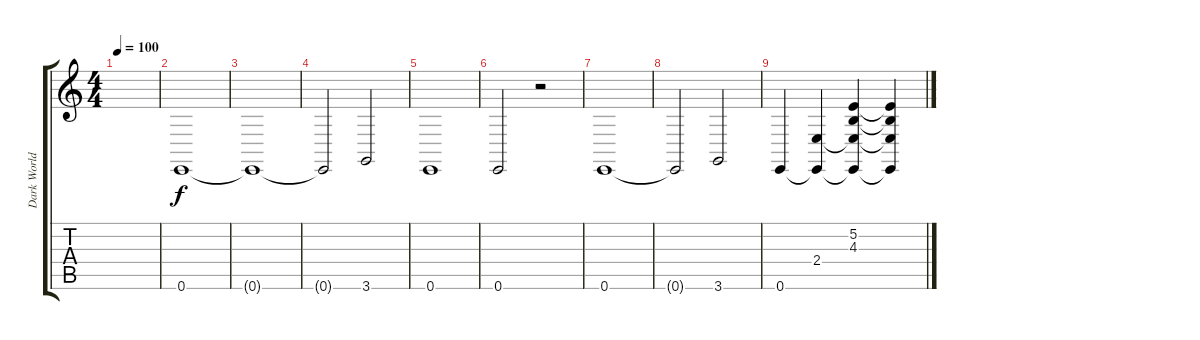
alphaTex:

\track ("Dark World" "Dark World") {instrument synthstrings2}
\staff {score tabs}
\tuning (E4 B3 G3 D3 A2 E2) {hide}
\ts (4 4)
\tempo 100
\clef g2
\ks c
|
0.6.1 |
0.6{t}.1 |
0.6{t}.2 3.6.2 |
0.6.1 |
0.6.2 r.2 |
0.6.1 |
0.6{t}.2 3.6.2 |
0.6.4 (2.4 0.6{t}).4 (5.2 4.3 2.4{t} 0.6{t}).4 (5.2{t} 4.3{t} 2.4{t} 0.6{t}).4
